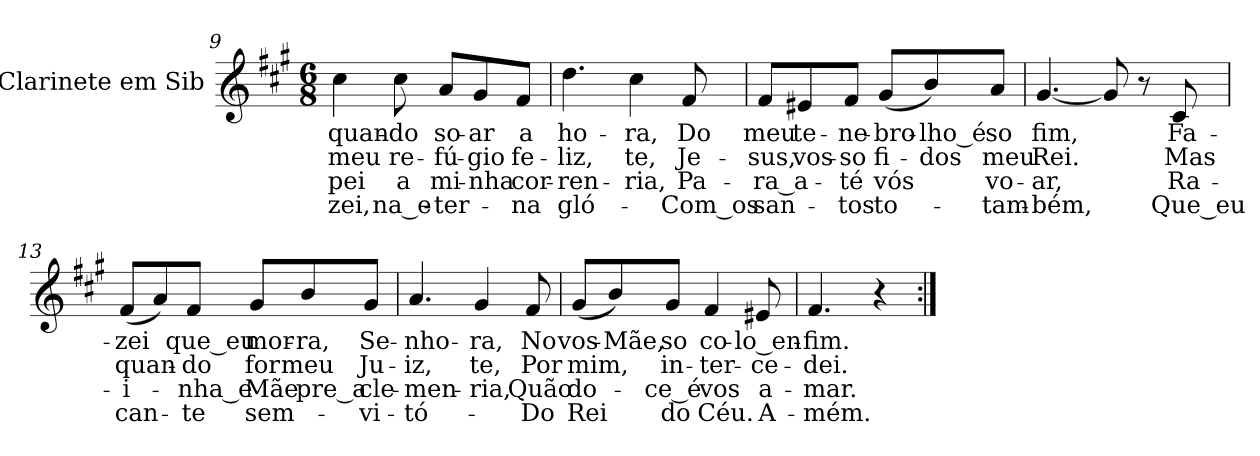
**kern	**text	**text	**text	**text
*part1	*part1	*part1	*part1	*part1
*staff1	*staff1	*staff1	*staff1	*staff1
*I"Clarinete em Sib	*	*	*	*
*I'Cl.	*	*	*	*
!!LO:LB:g=z
*clefG2	*	*	*	*
*ITrd1c2	*	*	*	*
*k[f#]	*	*	*	*
*e:	*	*	*	*
*M6/8	*	*	*	*
=9	=9	=9	=9	=9
!	!LO:LY:b:color=#000000	!LO:LY:b:color=#000000	!LO:LY:b:color=#000000	!LO:LY:b:color=#000000
4bi\	quan-	meu	-pei	-zei,
!	!LO:LY:b:color=#000000	!LO:LY:b:color=#000000	!LO:LY:b:color=#000000	!LO:LY:b:color=#000000
8bi\	-do	re-	a	na_e-
!	!LO:LY:b:color=#000000	!LO:LY:b:color=#000000	!LO:LY:b:color=#000000	!LO:LY:b:color=#000000
8gi/L	so-	-fú-	mi-	-ter-
!	!LO:LY:b:color=#000000	!LO:LY:b:color=#000000	!LO:LY:b:color=#000000	!
8f#i/	-ar	-gio	-nha	.
!	!LO:LY:b:color=#000000	!LO:LY:b:color=#000000	!LO:LY:b:color=#000000	!LO:LY:b:color=#000000
8ei/J	a	fe-	cor-	-na
=10	=10	=10	=10	=10
!	!LO:LY:b:color=#000000	!LO:LY:b:color=#000000	!LO:LY:b:color=#000000	!LO:LY:b:color=#000000
4.cci\	ho-	-liz,	-ren-	gló-
!	!LO:LY:b:color=#000000	!LO:LY:b:color=#000000	!LO:LY:b:color=#000000	!
4bi\	-ra,	-te,	-ria,	.
!	!LO:LY:b:color=#000000	!LO:LY:b:color=#000000	!LO:LY:b:color=#000000	!LO:LY:b:color=#000000
8ei/	Do	Je-	Pa-	Com_os
=11	=11	=11	=11	=11
!	!LO:LY:b:color=#000000	!LO:LY:b:color=#000000	!LO:LY:b:color=#000000	!LO:LY:b:color=#000000
8ei/L	meu	-sus,	-ra_a-	san-
!	!LO:LY:b:color=#000000	!LO:LY:b:color=#000000	!	!
8d#Xi/	te-	vos-	.	.
!	!LO:LY:b:color=#000000	!LO:LY:b:color=#000000	!LO:LY:b:color=#000000	!LO:LY:b:color=#000000
8ei/J	-ne-	-so	-té	-tos
!	!LO:LY:b:color=#000000	!LO:LY:b:color=#000000	!LO:LY:b:color=#000000	!LO:LY:b:color=#000000
(8f#i/L	-bro-	fi-	vós	to-
!	!LO:LY:b:color=#000000	!LO:LY:b:color=#000000	!	!
8ai/)	-lho_é	-dos	.	.
!	!LO:LY:b:color=#000000	!LO:LY:b:color=#000000	!LO:LY:b:color=#000000	!LO:LY:b:color=#000000
8gi/J	-so	meu	vo-	tam-
=12	=12	=12	=12	=12
!	!LO:LY:b:color=#000000	!LO:LY:b:color=#000000	!LO:LY:b:color=#000000	!LO:LY:b:color=#000000
[<4.f#i/	fim,	Rei.	-ar,	-bém,
8f#i/]	.	.	.	.
8r	.	.	.	.
!	!LO:LY:b:color=#000000	!LO:LY:b:color=#000000	!LO:LY:b:color=#000000	!LO:LY:b:color=#000000
8Bi/	Fa-	Mas	Ra-	Que_eu
!!LO:LB:g=z
=13	=13	=13	=13	=13
!	!LO:LY:b:color=#000000	!LO:LY:b:color=#000000	!LO:LY:b:color=#000000	!LO:LY:b:color=#000000
(8ei/L	-zei	quan-	-i-	can-
8gi/)	.	.	.	.
!	!LO:LY:b:color=#000000	!LO:LY:b:color=#000000	!LO:LY:b:color=#000000	!LO:LY:b:color=#000000
8ei/J	que_eu	-do	-nha_e	-te
!	!LO:LY:b:color=#000000	!LO:LY:b:color=#000000	!LO:LY:b:color=#000000	!LO:LY:b:color=#000000
8f#i/L	mor-	for	Mãe	sem-
!	!LO:LY:b:color=#000000	!LO:LY:b:color=#000000	!LO:LY:b:color=#000000	!
8ai/	-ra,	meu	-pre_a	.
!	!LO:LY:b:color=#000000	!LO:LY:b:color=#000000	!LO:LY:b:color=#000000	!LO:LY:b:color=#000000
8f#i/J	Se-	Ju-	cle-	vi-
=14	=14	=14	=14	=14
!	!LO:LY:b:color=#000000	!LO:LY:b:color=#000000	!LO:LY:b:color=#000000	!LO:LY:b:color=#000000
4.gi/	-nho-	-iz,	-men-	-tó-
!	!LO:LY:b:color=#000000	!LO:LY:b:color=#000000	!LO:LY:b:color=#000000	!
4f#i/	-ra,	-te,	-ria,	.
!	!LO:LY:b:color=#000000	!LO:LY:b:color=#000000	!LO:LY:b:color=#000000	!LO:LY:b:color=#000000
8ei/	No	Por	Quão	Do
=15	=15	=15	=15	=15
!	!LO:LY:b:color=#000000	!LO:LY:b:color=#000000	!LO:LY:b:color=#000000	!LO:LY:b:color=#000000
(8f#i/L	vos-	mim,	do-	Rei
!	!LO:LY:b:color=#000000	!	!	!
8ai/)	Mãe,	.	.	.
!	!LO:LY:b:color=#000000	!LO:LY:b:color=#000000	!LO:LY:b:color=#000000	!LO:LY:b:color=#000000
8f#i/J	-so	in-	-ce_é	do
!	!LO:LY:b:color=#000000	!LO:LY:b:color=#000000	!LO:LY:b:color=#000000	!LO:LY:b:color=#000000
4ei/	co-	-ter-	vos	Céu.
!	!LO:LY:b:color=#000000	!LO:LY:b:color=#000000	!LO:LY:b:color=#000000	!LO:LY:b:color=#000000
8d#Xi/	-lo_en-	-ce-	a-	A-
=16	=16	=16	=16	=16
!	!LO:LY:b:color=#000000	!LO:LY:b:color=#000000	!LO:LY:b:color=#000000	!LO:LY:b:color=#000000
4.ei/	-fim.	-dei.	-mar.	-mém.
4r	.	.	.	.
=:|!	=:|!	=:|!	=:|!	=:|!
*-	*-	*-	*-	*-
